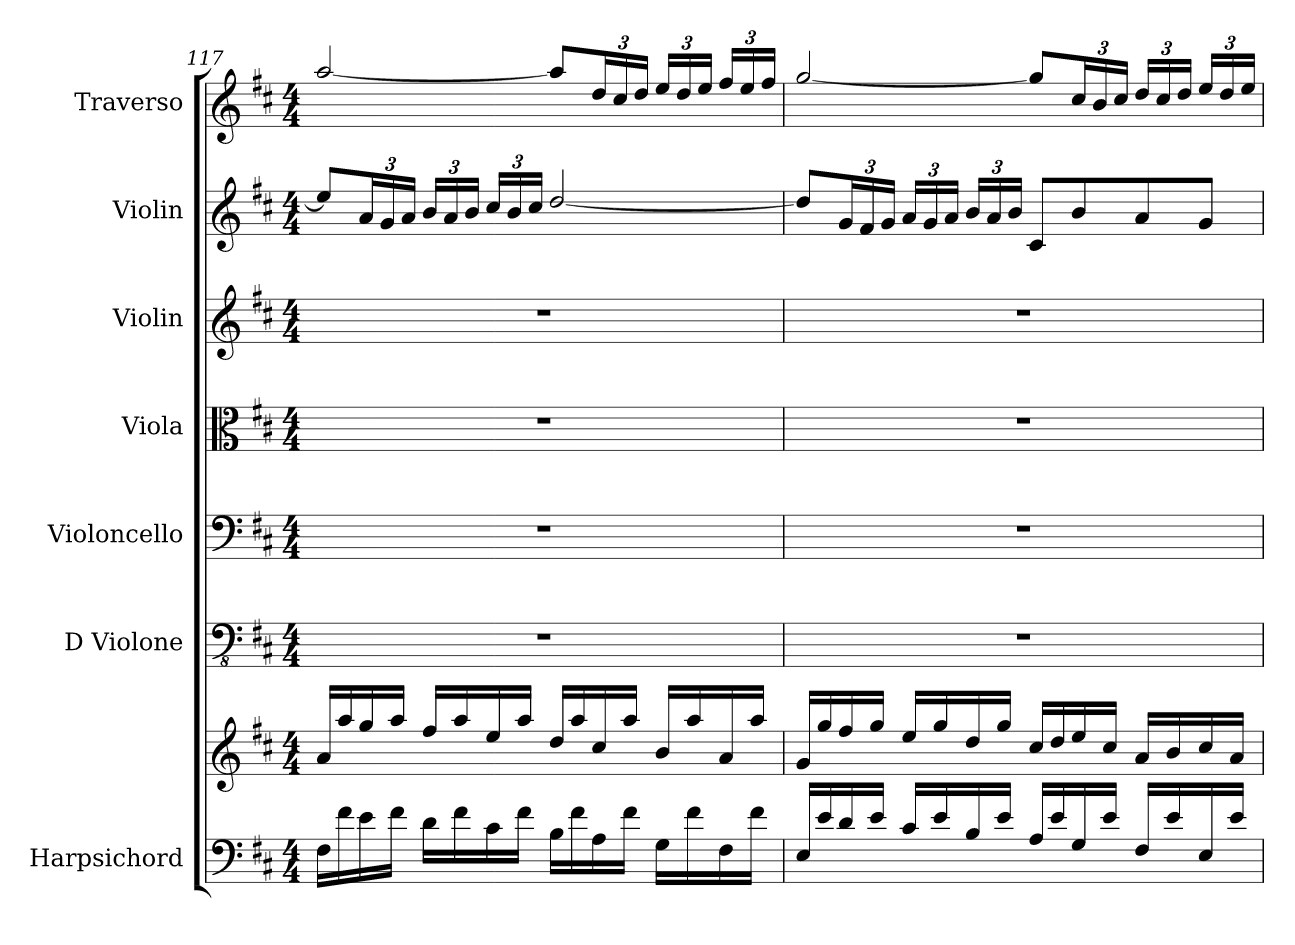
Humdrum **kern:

**kern	**kern	**kern	**kern	**kern	**kern	**kern	**kern
*part7	*part7	*part6	*part5	*part4	*part3	*part2	*part1
*staff8	*staff7	*staff6	*staff5	*staff4	*staff3	*staff2	*staff1
*I"Harpsichord	*	*I"D Violone	*I"Violoncello	*I"Viola	*I"Violin	*I"Violin	*I"Traverso
*I'Hch.	*	*I'D Vne.	*I'Vc.	*I'Vla.	*I'Vln.	*I'Vln.	*I'Trv.
!!LO:PB:g=z
*clefF4	*clefG2	*clefFv4	*clefF4	*clefC3	*clefG2	*clefG2	*clefG2
*	*	*ITrd7c12	*	*	*	*	*
*k[f#c#]	*k[f#c#]	*k[f#c#]	*k[f#c#]	*k[f#c#]	*k[f#c#]	*k[f#c#]	*k[f#c#]
*M4/4	*M4/4	*M4/4	*M4/4	*M4/4	*M4/4	*M4/4	*M4/4
=117	=117	=117	=117	=117	=117	=117	=117
16F#\LL	16a/LL	1r	1r	1r	1r	8ee/L]	[2aa/
16f#\	16aa/	.	.	.	.	.	.
*	*	*	*	*	*	*Xbrackettup	*
16e\	16gg/	.	.	.	.	24a/L	.
.	.	.	.	.	.	24g/	.
16f#\JJ	16aa/JJ	.	.	.	.	.	.
.	.	.	.	.	.	24a/JJ	.
16d\LL	16ff#/LL	.	.	.	.	24b/LL	.
.	.	.	.	.	.	24a/	.
16f#\	16aa/	.	.	.	.	.	.
.	.	.	.	.	.	24b/JJ	.
16c#\	16ee/	.	.	.	.	24cc#/LL	.
.	.	.	.	.	.	24b/	.
16f#\JJ	16aa/JJ	.	.	.	.	.	.
.	.	.	.	.	.	24cc#/JJ	.
16B\LL	16dd/LL	.	.	.	.	[2dd/	8aa/L]
16f#\	16aa/	.	.	.	.	.	.
*	*	*	*	*	*	*	*Xbrackettup
16A\	16cc#/	.	.	.	.	.	24dd/L
.	.	.	.	.	.	.	24cc#/
16f#\JJ	16aa/JJ	.	.	.	.	.	.
.	.	.	.	.	.	.	24dd/JJ
16G\LL	16b/LL	.	.	.	.	.	24ee/LL
.	.	.	.	.	.	.	24dd/
16f#\	16aa/	.	.	.	.	.	.
.	.	.	.	.	.	.	24ee/JJ
16F#\	16a/	.	.	.	.	.	24ff#/LL
.	.	.	.	.	.	.	24ee/
16f#\JJ	16aa/JJ	.	.	.	.	.	.
.	.	.	.	.	.	.	24ff#/JJ
!!LO:PB:g=z
=118	=118	=118	=118	=118	=118	=118	=118
16E/LL	16g/LL	1r	1r	1r	1r	8dd/L]	[2gg/
16e/	16gg/	.	.	.	.	.	.
16d/	16ff#/	.	.	.	.	24g/L	.
.	.	.	.	.	.	24f#/	.
16e/JJ	16gg/JJ	.	.	.	.	.	.
.	.	.	.	.	.	24g/JJ	.
16c#/LL	16ee/LL	.	.	.	.	24a/LL	.
.	.	.	.	.	.	24g/	.
16e/	16gg/	.	.	.	.	.	.
.	.	.	.	.	.	24a/JJ	.
16B/	16dd/	.	.	.	.	24b/LL	.
.	.	.	.	.	.	24a/	.
16e/JJ	16gg/JJ	.	.	.	.	.	.
.	.	.	.	.	.	24b/JJ	.
16A/LL	16cc#/LL	.	.	.	.	8c#/L	8gg/L]
16e/	16dd/	.	.	.	.	.	.
16G/	16ee/	.	.	.	.	8b/	24cc#/L
.	.	.	.	.	.	.	24b/
16e/JJ	16cc#/JJ	.	.	.	.	.	.
.	.	.	.	.	.	.	24cc#/JJ
16F#/LL	16a/LL	.	.	.	.	8a/	24dd/LL
.	.	.	.	.	.	.	24cc#/
16e/	16b/	.	.	.	.	.	.
.	.	.	.	.	.	.	24dd/JJ
16E/	16cc#/	.	.	.	.	8g/J	24ee/LL
.	.	.	.	.	.	.	24dd/
16e/JJ	16a/JJ	.	.	.	.	.	.
.	.	.	.	.	.	.	24ee/JJ
=	=	=	=	=	=	=	=
*-	*-	*-	*-	*-	*-	*-	*-
